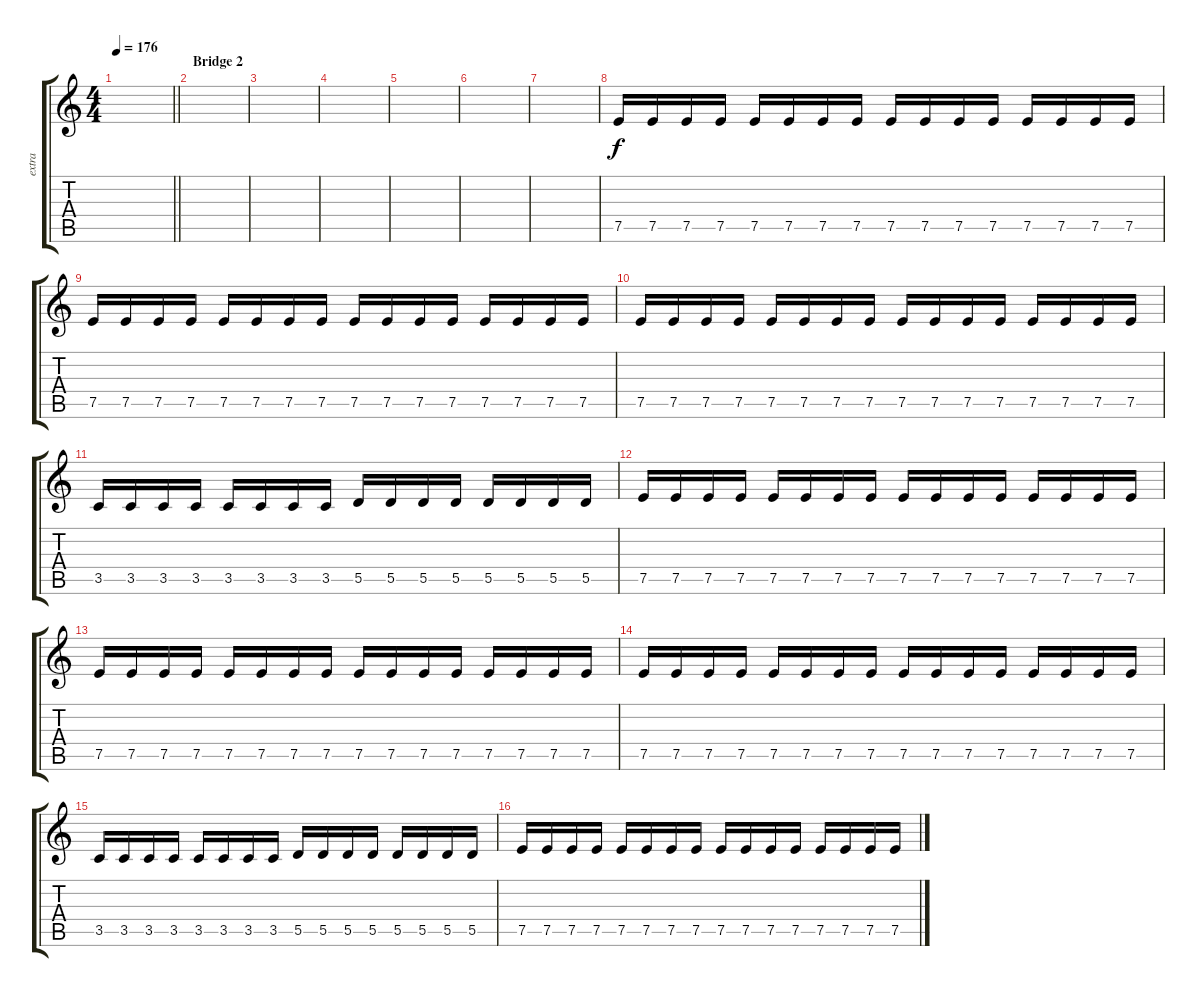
\track ("extra" "extra") {instrument distortionguitar}
\staff {score tabs}
\tuning (E4 B3 G3 D3 A2 E2) {hide}
\ts (4 4)
\tempo 176
\clef g2
\barLineRight lightlight
\ks c
|
\section ("" "Bridge 2")
|
|
|
|
|
|
7.5.16 7.5.16 7.5.16 7.5.16 7.5.16 7.5.16 7.5.16 7.5.16 7.5.16 7.5.16 7.5.16 7.5.16 7.5.16 7.5.16 7.5.16 7.5.16 |
7.5.16 7.5.16 7.5.16 7.5.16 7.5.16 7.5.16 7.5.16 7.5.16 7.5.16 7.5.16 7.5.16 7.5.16 7.5.16 7.5.16 7.5.16 7.5.16 |
7.5.16 7.5.16 7.5.16 7.5.16 7.5.16 7.5.16 7.5.16 7.5.16 7.5.16 7.5.16 7.5.16 7.5.16 7.5.16 7.5.16 7.5.16 7.5.16 |
3.5.16 3.5.16 3.5.16 3.5.16 3.5.16 3.5.16 3.5.16 3.5.16 5.5.16 5.5.16 5.5.16 5.5.16 5.5.16 5.5.16 5.5.16 5.5.16 |
7.5.16 7.5.16 7.5.16 7.5.16 7.5.16 7.5.16 7.5.16 7.5.16 7.5.16 7.5.16 7.5.16 7.5.16 7.5.16 7.5.16 7.5.16 7.5.16 |
7.5.16 7.5.16 7.5.16 7.5.16 7.5.16 7.5.16 7.5.16 7.5.16 7.5.16 7.5.16 7.5.16 7.5.16 7.5.16 7.5.16 7.5.16 7.5.16 |
7.5.16 7.5.16 7.5.16 7.5.16 7.5.16 7.5.16 7.5.16 7.5.16 7.5.16 7.5.16 7.5.16 7.5.16 7.5.16 7.5.16 7.5.16 7.5.16 |
3.5.16 3.5.16 3.5.16 3.5.16 3.5.16 3.5.16 3.5.16 3.5.16 5.5.16 5.5.16 5.5.16 5.5.16 5.5.16 5.5.16 5.5.16 5.5.16 |
7.5.16 7.5.16 7.5.16 7.5.16 7.5.16 7.5.16 7.5.16 7.5.16 7.5.16 7.5.16 7.5.16 7.5.16 7.5.16 7.5.16 7.5.16 7.5.16
